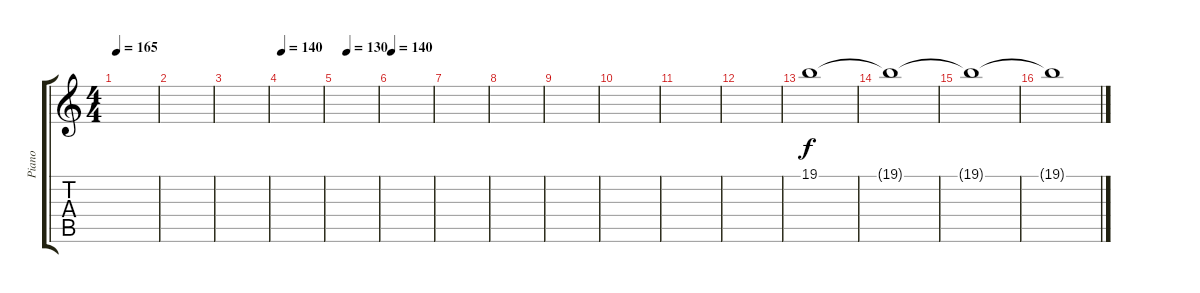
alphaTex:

\track ("Piano" "Piano") {instrument brightacousticpiano}
\staff {score tabs}
\tuning (E4 B3 G3 D3 A2 E2) {hide}
\ts (4 4)
\tempo 165
\clef g2
\ks c
|
|
|
\tempo 140
|
\tempo (130 0.25)
|
\tempo 140
|
|
|
|
|
|
|
19.1.1{volume 10 instrument flute} |
19.1{t}.1{volume 0} |
19.1{t}.1 |
19.1{t}.1
